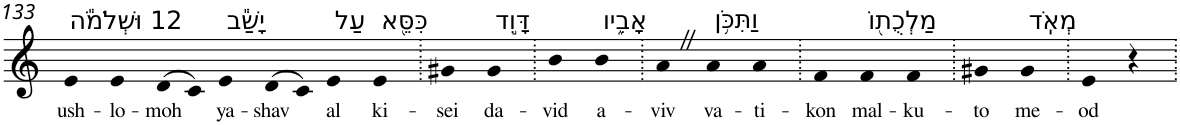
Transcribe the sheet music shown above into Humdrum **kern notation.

**kern	**text
*part1	*part1
*staff1	*staff1
*I"Piano	*
*I'Pno	*
!!LO:PB:g=z
*clefG2	*
*k[]	*
=133	=133
!LO:TX:a:t=12 וּשְׁלֹמֹ֕ה	!
!	!LO:LY:b
4e	ush-
!	!LO:LY:b
4e	-lo-
!	!LO:LY:b
(>8d	-moh
8c)	.
!LO:TX:a:t=יָשַׁ֕ב	!
!	!LO:LY:b
4e	ya-
!	!LO:LY:b
(>8d	-shav
8c)	.
!LO:TX:a:t=עַל	!
!	!LO:LY:b
4e	al
!LO:TX:a:t=כִּסֵּ֖א	!
!	!LO:LY:b
4e	ki-
=134.	=134.
!	!LO:LY:b
4g#X	-sei
!LO:TX:a:t=דָּוִ֣ד	!
!	!LO:LY:b
4g#	da-
=135.	=135.
!	!LO:LY:b
4b	-vid
!LO:TX:a:t=אָבִ֑יו	!
!	!LO:LY:b
4b	a-
=136.	=136.
!	!LO:LY:b
4aZ	-viv
!LO:TX:a:t=וַתִּכֹּ֥ן	!
!	!LO:LY:b
4a	va-
!	!LO:LY:b
4a	-ti-
=137.	=137.
!	!LO:LY:b
4f	-kon
!LO:TX:a:t=מַלְכֻת֖וֹ	!
!	!LO:LY:b
4f	mal-
!	!LO:LY:b
4f	-ku-
=138.	=138.
!	!LO:LY:b
4g#X	-to
!LO:TX:a:t=מְאֹֽד	!
!	!LO:LY:b
4g#	me-
=139.	=139.
!	!LO:LY:b
4e	-od
4r	.
=.	=.
*-	*-
